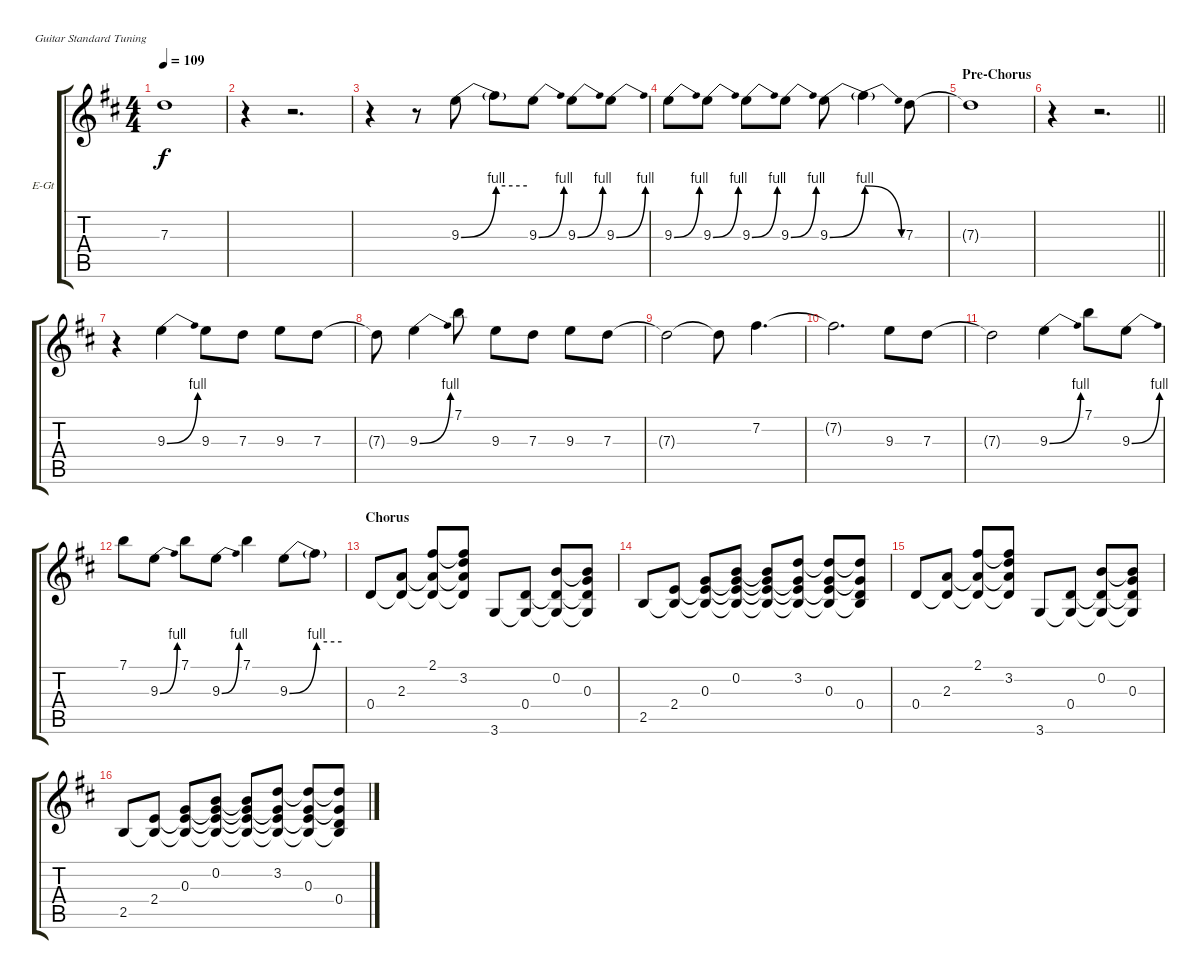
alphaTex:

\bracketExtendMode groupsimilarinstruments
\firstSystemTrackNameOrientation horizontal
\otherSystemsTrackNameOrientation horizontal
\track ("Lead Guitar" "E-Gt") {instrument distortionguitar}
\staff {score tabs}
\tuning (E4 B3 G3 D3 A2 E2)
\ts (4 4)
\tempo 109
\clef g2
\ks d
7.3{t}.1{dy f} |
r.4 r.2{d} |
r.4 r.8 9.3{be (bend 0 0 60 4)}.8 9.3{be (hold 0 4 60 4) t}.8 9.3{be (bend 0 0 60 4)}.8 9.3{be (bend 0 0 60 4)}.8 9.3{be (bend 0 0 60 4)}.8 |
9.3{be (bend 0 0 60 4)}.8 9.3{be (bend 0 0 60 4)}.8 9.3{be (bend 0 0 60 4)}.8 9.3{be (bend 0 0 60 4)}.8 9.3{be (bend 0 0 60 4)}.8 9.3{be (release 0 4 60 0) t}.4 7.3.8 |
\section ("" "Pre-Chorus")
7.3{t}.1 |
\barLineRight lightlight
r.4 r.2{d} |
r.4 9.3{be (bend 0 0 60 4)}.4 9.3.8 7.3.8 9.3.8 7.3.8 |
7.3{t}.8 9.3{be (bend 0 0 60 4)}.4 7.1.8 9.3.8 7.3.8 9.3.8 7.3.8 |
7.3{t}.2 7.3{t}.8 7.2.4{d} |
7.2{t}.2{d} 9.3.8 7.3.8 |
7.3{t}.2 9.3{be (bend 0 0 60 4)}.4 7.1.8 9.3{be (bend 0 0 60 4)}.8 |
7.1.8 9.3{be (bend 0 0 60 4)}.8 7.1.8 9.3{be (bend 0 0 60 4)}.8 7.1.4 9.3{be (bend 0 0 60 4)}.8 9.3{be (hold 0 4 60 4) t}.8 |
\section ("" "Chorus")
0.4.8 (2.3 0.4{t}).8 (2.1 0.4{t} 2.3{t}).8 (3.2 0.4{t} 2.3{t} 2.1{t}).8 3.6.8 (0.4 3.6{t}).8 (0.2 3.6{t} 0.4{t}).8 (0.3 3.6{t} 0.4{t} 0.2{t}).8 |
2.5.8 (2.4 2.5{t}).8 (0.3 2.5{t} 2.4{t}).8 (0.2 2.5{t} 2.4{t} 0.3{t}).8 (0.2{t} 2.5{t} 2.4{t} 0.3{t}).8 (3.2 0.3{t} 2.4{t} 2.5{t}).8 (0.3 3.2{t} 2.4{t} 2.5{t}).8 (0.4 0.3{t} 3.2{t} 2.5{t}).8 |
0.4.8 (2.3 0.4{t}).8 (2.1 0.4{t} 2.3{t}).8 (3.2 0.4{t} 2.3{t} 2.1{t}).8 3.6.8 (0.4 3.6{t}).8 (0.2 3.6{t} 0.4{t}).8 (0.3 3.6{t} 0.4{t} 0.2{t}).8 |
2.5.8 (2.4 2.5{t}).8 (0.3 2.5{t} 2.4{t}).8 (0.2 2.5{t} 2.4{t} 0.3{t}).8 (0.2{t} 2.5{t} 2.4{t} 0.3{t}).8 (3.2 0.3{t} 2.4{t} 2.5{t}).8 (0.3 3.2{t} 2.4{t} 2.5{t}).8 (0.4 0.3{t} 3.2{t} 2.5{t}).8
